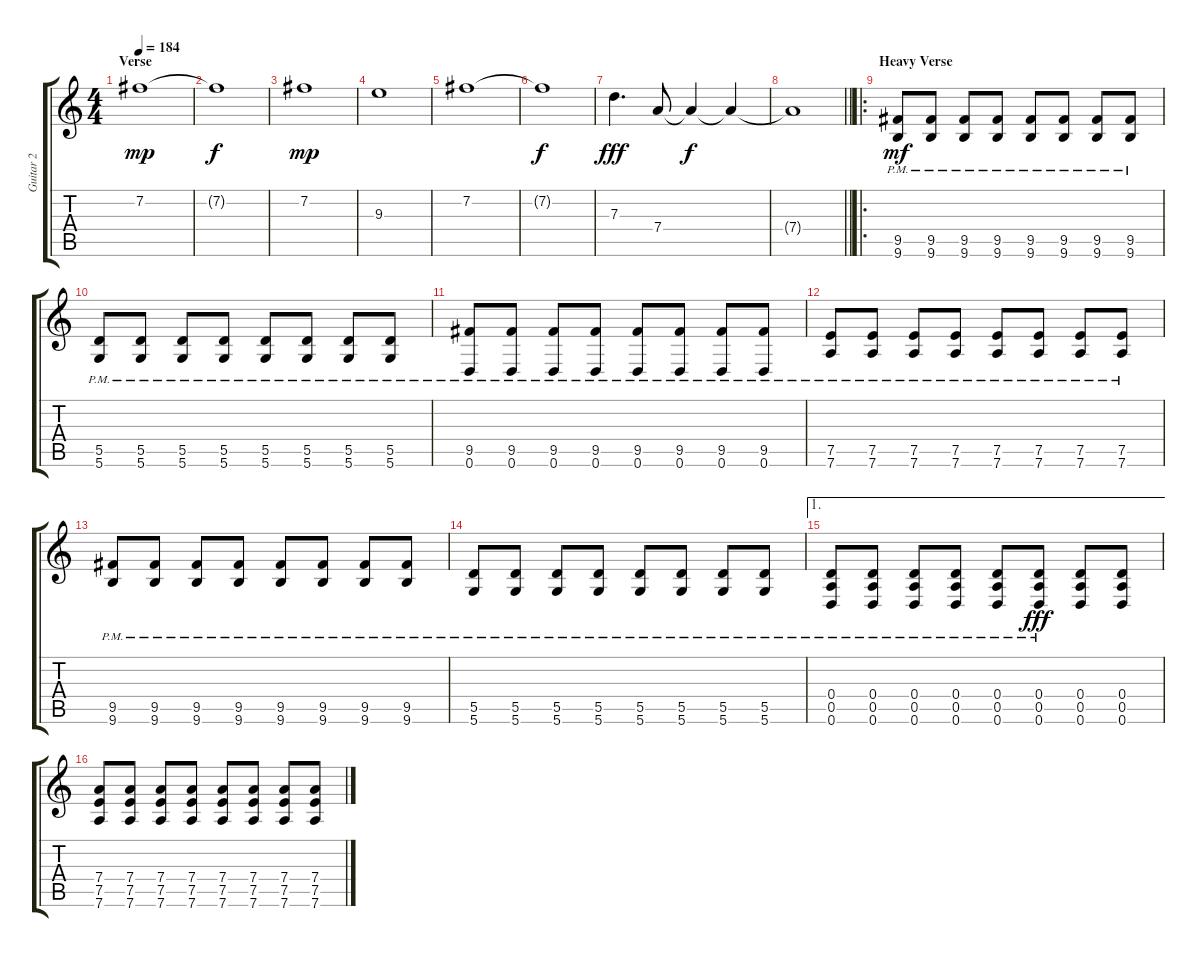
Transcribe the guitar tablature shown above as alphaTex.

\track ("Guitar 2" "Guitar 2") {instrument distortionguitar}
\staff {score tabs}
\tuning (E4 B3 G3 D3 A2 D2) {hide}
\ts (4 4)
\section ("" "Verse")
\tempo 184
\clef g2
\ks c
7.2.1{dy mp instrument electricguitarclean} |
7.2{t}.1{dy f} |
7.2.1{dy mp} |
9.3.1 |
7.2.1 |
7.2{t}.1{dy f} |
7.3.4{d dy fff} 7.4.8 7.4{t}.4{dy f} 7.4{t}.4 |
\barLineRight lightlight
7.4{t}.1 |
\ro
\section ("" "Heavy Verse")
(9.5{pm} 9.6{pm}).8{dy mf instrument distortionguitar} (9.5{pm} 9.6{pm}).8 (9.5{pm} 9.6{pm}).8 (9.5{pm} 9.6{pm}).8 (9.5{pm} 9.6{pm}).8 (9.5{pm} 9.6{pm}).8 (9.5{pm} 9.6{pm}).8 (9.5{pm} 9.6{pm}).8 |
(5.5{pm} 5.6{pm}).8 (5.5{pm} 5.6{pm}).8 (5.5{pm} 5.6{pm}).8 (5.5{pm} 5.6{pm}).8 (5.5{pm} 5.6{pm}).8 (5.5{pm} 5.6{pm}).8 (5.5{pm} 5.6{pm}).8 (5.5{pm} 5.6{pm}).8 |
(9.5{pm} 0.6{pm}).8 (9.5{pm} 0.6{pm}).8 (9.5{pm} 0.6{pm}).8 (9.5{pm} 0.6{pm}).8 (9.5{pm} 0.6{pm}).8 (9.5{pm} 0.6{pm}).8 (9.5{pm} 0.6{pm}).8 (9.5{pm} 0.6{pm}).8 |
(7.5{pm} 7.6{pm}).8 (7.5{pm} 7.6{pm}).8 (7.5{pm} 7.6{pm}).8 (7.5{pm} 7.6{pm}).8 (7.5{pm} 7.6{pm}).8 (7.5{pm} 7.6{pm}).8 (7.5{pm} 7.6{pm}).8 (7.5{pm} 7.6{pm}).8 |
(9.5{pm} 9.6{pm}).8 (9.5{pm} 9.6{pm}).8 (9.5{pm} 9.6{pm}).8 (9.5{pm} 9.6{pm}).8 (9.5{pm} 9.6{pm}).8 (9.5{pm} 9.6{pm}).8 (9.5{pm} 9.6{pm}).8 (9.5{pm} 9.6{pm}).8 |
(5.5{pm} 5.6{pm}).8 (5.5{pm} 5.6{pm}).8 (5.5{pm} 5.6{pm}).8 (5.5{pm} 5.6{pm}).8 (5.5{pm} 5.6{pm}).8 (5.5{pm} 5.6{pm}).8 (5.5{pm} 5.6{pm}).8 (5.5{pm} 5.6{pm}).8 |
\ae 1
(0.4{pm} 0.5{pm} 0.6{pm}).8 (0.4{pm} 0.5{pm} 0.6{pm}).8 (0.4{pm} 0.5{pm} 0.6{pm}).8 (0.4{pm} 0.5{pm} 0.6{pm}).8 (0.4{pm} 0.5{pm} 0.6{pm}).8 (0.4{pm} 0.5{pm} 0.6{pm}).8{dy fff} (0.4 0.5 0.6).8 (0.4 0.5 0.6).8 |
(7.4 7.5 7.6).8 (7.4 7.5 7.6).8 (7.4 7.5 7.6).8 (7.4 7.5 7.6).8 (7.4 7.5 7.6).8 (7.4 7.5 7.6).8 (7.4 7.5 7.6).8 (7.4 7.5 7.6).8
